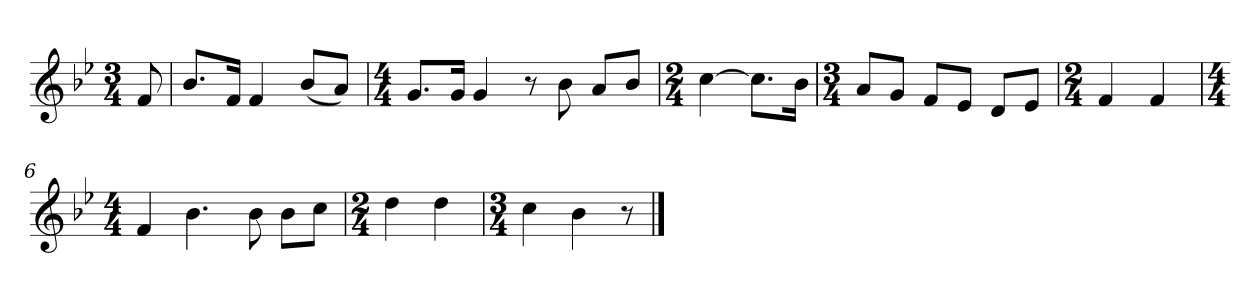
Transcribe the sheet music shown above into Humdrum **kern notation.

**kern
*part1
*staff1
*k[b-e-]
*M3/4
*MM120
=
8f
=1
8.b-L
16fJk
4f
(8b-L
8aJ)
=2
*M4/4
8.gL
16gJk
4g
8r
8b-
8aL
8b-J
=3
*M2/4
[4cc
8.ccL]
16b-Jk
=4
*M3/4
8aL
8gJ
8fL
8e-J
8dL
8e-J
=5
*M2/4
4f
4f
=6
*M4/4
4f
4.b-
8b-
8b-L
8ccJ
=7
*M2/4
4dd
4dd
=8
*M3/4
4cc
4b-
8r
==
*-
